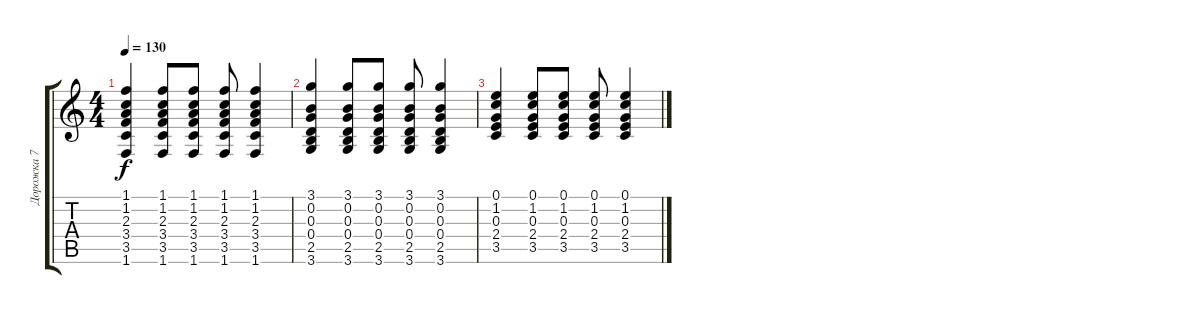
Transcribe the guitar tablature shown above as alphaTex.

\track ("Дорожка 7" "Дорожка 7") {instrument acousticguitarsteel}
\staff {score tabs}
\tuning (E4 B3 G3 D3 A2 E2) {hide}
\ts (4 4)
\tempo 130
\clef g2
\ks c
(1.1 1.2 2.3 3.4 3.5 1.6).4{dy f} (1.1 1.2 2.3 3.4 3.5 1.6).8 (1.1 1.2 2.3 3.4 3.5 1.6).8 (1.1 1.2 2.3 3.4 3.5 1.6).8 (1.1 1.2 2.3 3.4 3.5 1.6).4 |
(3.1 0.2 0.3 0.4 2.5 3.6).4 (3.1 0.2 0.3 0.4 2.5 3.6).8 (3.1 0.2 0.3 0.4 2.5 3.6).8 (3.1 0.2 0.3 0.4 2.5 3.6).8 (3.1 0.2 0.3 0.4 2.5 3.6).4 |
(0.1 1.2 0.3 2.4 3.5).4 (0.1 1.2 0.3 2.4 3.5).8 (0.1 1.2 0.3 2.4 3.5).8 (0.1 1.2 0.3 2.4 3.5).8 (0.1 1.2 0.3 2.4 3.5).4
